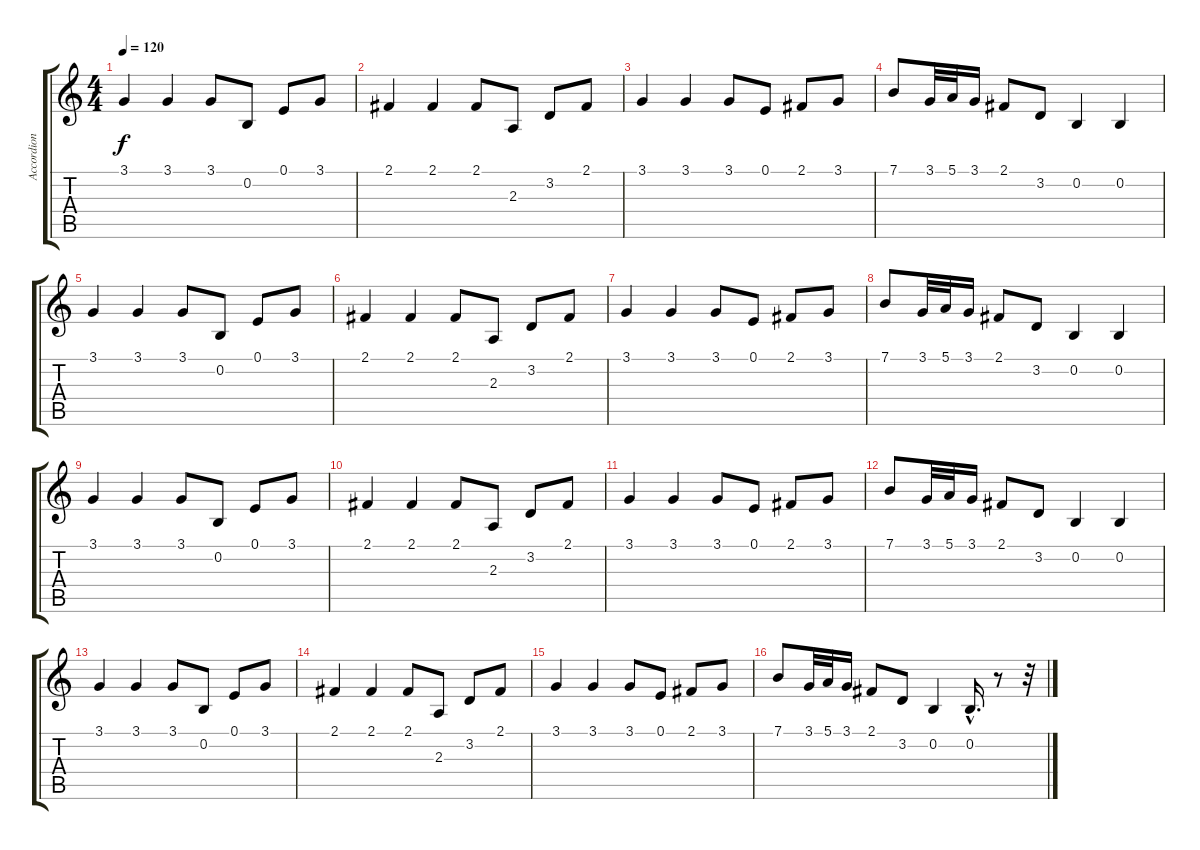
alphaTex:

\track ("Accordion 2" "Accordion ") {instrument tangoaccordion}
\staff {score tabs}
\tuning (E4 B3 G3 D3 A2 E2) {hide}
\ts (4 4)
\tempo 120
\clef g2
\ks c
3.1.4{dy f} 3.1.4 3.1.8 0.2.8 0.1.8 3.1.8 |
2.1.4 2.1.4 2.1.8 2.3.8 3.2.8 2.1.8 |
3.1.4 3.1.4 3.1.8 0.1.8 2.1.8 3.1.8 |
7.1.8 3.1.32 5.1.32 3.1.16 2.1.8 3.2.8 0.2.4 0.2.4 |
3.1.4 3.1.4 3.1.8 0.2.8 0.1.8 3.1.8 |
2.1.4 2.1.4 2.1.8 2.3.8 3.2.8 2.1.8 |
3.1.4 3.1.4 3.1.8 0.1.8 2.1.8 3.1.8 |
7.1.8 3.1.32 5.1.32 3.1.16 2.1.8 3.2.8 0.2.4 0.2.4 |
3.1.4 3.1.4 3.1.8 0.2.8 0.1.8 3.1.8 |
2.1.4 2.1.4 2.1.8 2.3.8 3.2.8 2.1.8 |
3.1.4 3.1.4 3.1.8 0.1.8 2.1.8 3.1.8 |
7.1.8 3.1.32 5.1.32 3.1.16 2.1.8 3.2.8 0.2.4 0.2.4 |
3.1.4 3.1.4 3.1.8 0.2.8 0.1.8 3.1.8 |
2.1.4 2.1.4 2.1.8 2.3.8 3.2.8 2.1.8 |
3.1.4 3.1.4 3.1.8 0.1.8 2.1.8 3.1.8 |
7.1.8 3.1.32 5.1.32 3.1.16 2.1.8 3.2.8 0.2.4 0.2{hac}.16{d} r.8 r.32
